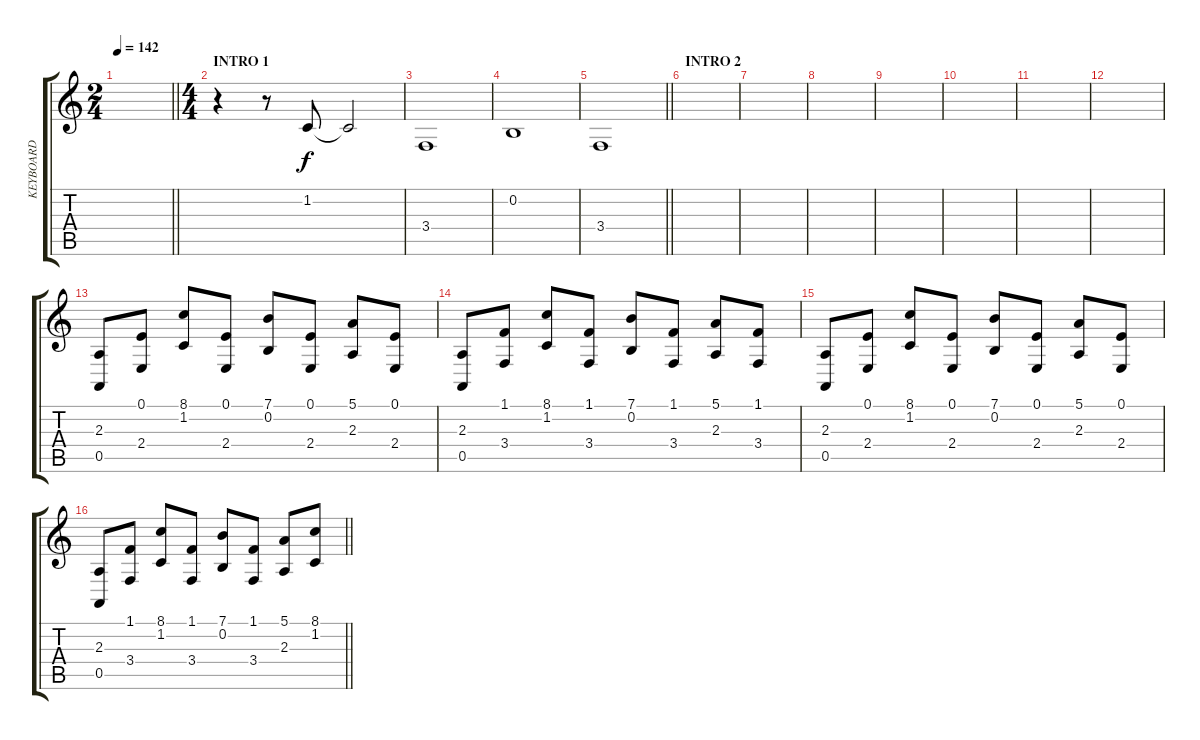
\track ("KEYBOARD" "KEYBOARD") {instrument stringensemble2}
\staff {score tabs}
\tuning (E4 B3 G3 D3 A2 E2) {hide}
\ts (2 4)
\tempo 142
\clef g2
\barLineRight lightlight
\ks c
|
\ts (4 4)
\section ("" "INTRO 1")
r.4 r.8 1.2.8 1.2{t}.2 |
3.4.1 |
0.2.1 |
\barLineRight lightlight
3.4.1 |
\section ("" "INTRO 2")
|
|
|
|
|
|
|
(2.3 0.5).8{instrument pizzicatostrings} (0.1 2.4).8 (8.1 1.2).8 (0.1 2.4).8 (7.1 0.2).8 (0.1 2.4).8 (5.1 2.3).8 (0.1 2.4).8 |
(2.3 0.5).8 (1.1 3.4).8 (8.1 1.2).8 (1.1 3.4).8 (7.1 0.2).8 (1.1 3.4).8 (5.1 2.3).8 (1.1 3.4).8 |
(2.3 0.5).8 (0.1 2.4).8 (8.1 1.2).8 (0.1 2.4).8 (7.1 0.2).8 (0.1 2.4).8 (5.1 2.3).8 (0.1 2.4).8 |
\barLineRight lightlight
(2.3 0.5).8 (1.1 3.4).8 (8.1 1.2).8 (1.1 3.4).8 (7.1 0.2).8 (1.1 3.4).8 (5.1 2.3).8 (8.1 1.2).8
